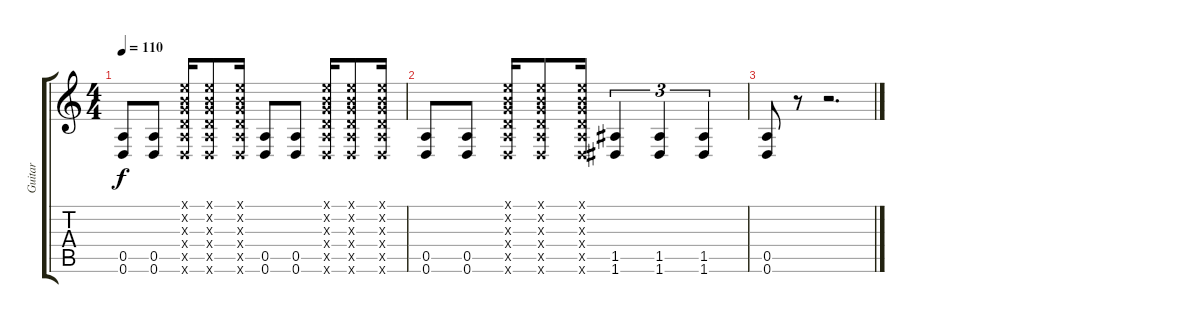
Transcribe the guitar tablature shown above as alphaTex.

\track ("Guitar" "Guitar") {instrument distortionguitar}
\staff {score tabs}
\tuning (E4 B3 G3 D3 A2 D2) {hide}
\ts (4 4)
\tempo 110
\clef g2
\ks c
(0.5 0.6).8{dy f} (0.5 0.6).8 (0.1{x} 0.2{x} 0.3{x} 0.4{x} 0.5{x} 0.6{x}).16 (0.1{x} 0.2{x} 0.3{x} 0.4{x} 0.5{x} 0.6{x}).8 (0.1{x} 0.2{x} 0.3{x} 0.4{x} 0.5{x} 0.6{x}).16 (0.5 0.6).8 (0.5 0.6).8 (0.1{x} 0.2{x} 0.3{x} 0.4{x} 0.5{x} 0.6{x}).16 (0.1{x} 0.2{x} 0.3{x} 0.4{x} 0.5{x} 0.6{x}).8 (0.1{x} 0.2{x} 0.3{x} 0.4{x} 0.5{x} 0.6{x}).16 |
(0.5 0.6).8 (0.5 0.6).8 (0.1{x} 0.2{x} 0.3{x} 0.4{x} 0.5{x} 0.6{x}).16 (0.1{x} 0.2{x} 0.3{x} 0.4{x} 0.5{x} 0.6{x}).8 (0.1{x} 0.2{x} 0.3{x} 0.4{x} 0.5{x} 0.6{x}).16 (1.5 1.6).4{tu (3 2)} (1.5 1.6).4{tu (3 2)} (1.5 1.6).4{tu (3 2)} |
(0.5 0.6).8 r.8 r.2{d}
